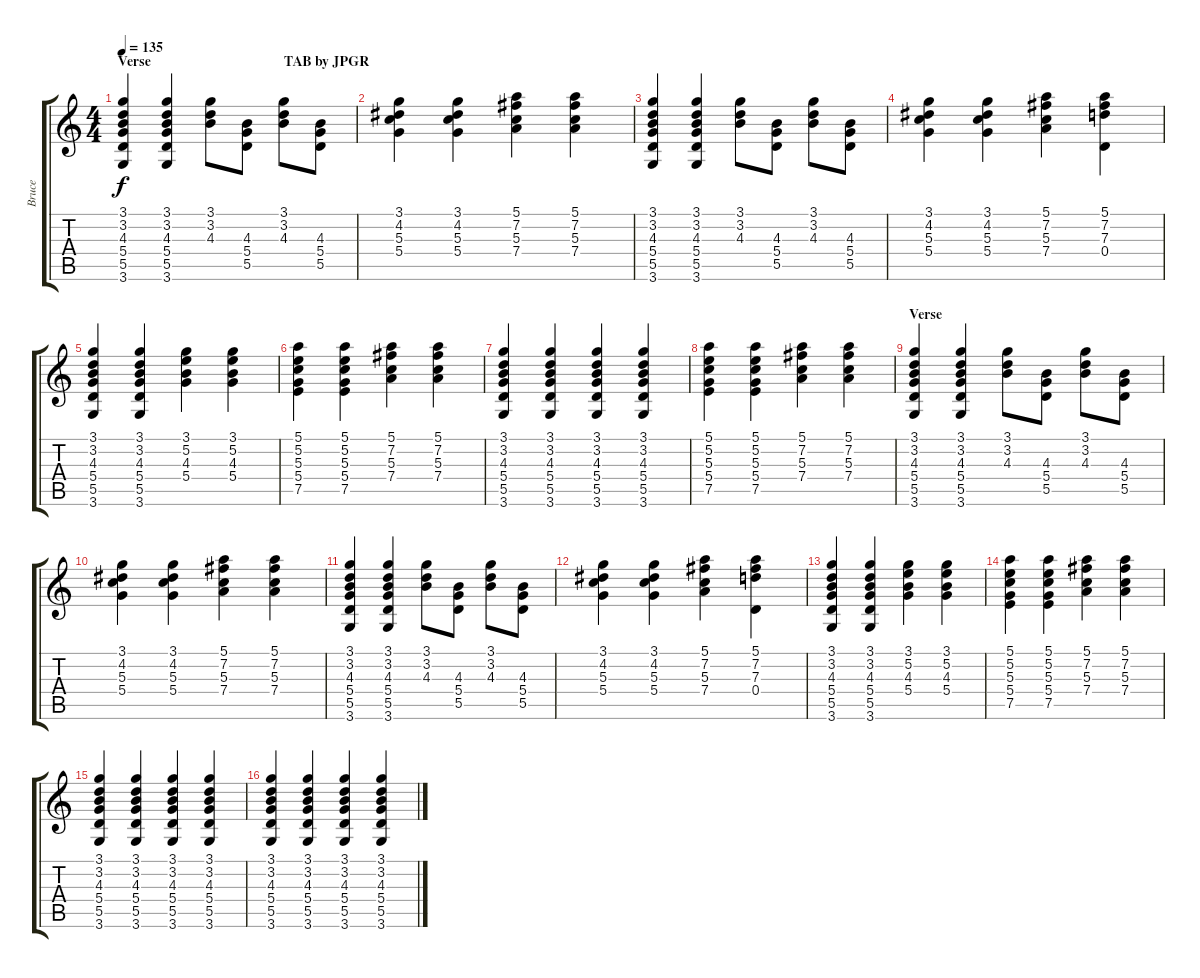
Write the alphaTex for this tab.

\track ("Bruce" "Bruce") {instrument electricguitarjazz}
\staff {score tabs}
\tuning (E4 B3 G3 D3 A2 E2) {hide}
\ts (4 4)
\section ("" "Verse                                      TAB by JPGR")
\tempo 135
\clef g2
\ks c
(3.1 3.2 4.3 5.4 5.5 3.6).4{dy f instrument electricguitarjazz} (3.1 3.2 4.3 5.4 5.5 3.6).4 (3.1 3.2 4.3).8 (4.3 5.4 5.5).8 (3.1 3.2 4.3).8 (4.3 5.4 5.5).8 |
(3.1 4.2 5.3 5.4).4 (3.1 4.2 5.3 5.4).4 (5.1 7.2 5.3 7.4).4 (5.1 7.2 5.3 7.4).4 |
(3.1 3.2 4.3 5.4 5.5 3.6).4 (3.1 3.2 4.3 5.4 5.5 3.6).4 (3.1 3.2 4.3).8 (4.3 5.4 5.5).8 (3.1 3.2 4.3).8 (4.3 5.4 5.5).8 |
(3.1 4.2 5.3 5.4).4 (3.1 4.2 5.3 5.4).4 (5.1 7.2 5.3 7.4).4 (5.1 7.2 7.3 0.4).4 |
(3.1 3.2 4.3 5.4 5.5 3.6).4 (3.1 3.2 4.3 5.4 5.5 3.6).4 (3.1 5.2 4.3 5.4).4 (3.1 5.2 4.3 5.4).4 |
(5.1 5.2 5.3 5.4 7.5).4 (5.1 5.2 5.3 5.4 7.5).4 (5.1 7.2 5.3 7.4).4 (5.1 7.2 5.3 7.4).4 |
(3.1 3.2 4.3 5.4 5.5 3.6).4 (3.1 3.2 4.3 5.4 5.5 3.6).4 (3.1 3.2 4.3 5.4 5.5 3.6).4 (3.1 3.2 4.3 5.4 5.5 3.6).4 |
(5.1 5.2 5.3 5.4 7.5).4 (5.1 5.2 5.3 5.4 7.5).4 (5.1 7.2 5.3 7.4).4 (5.1 7.2 5.3 7.4).4 |
\section ("" "Verse")
(3.1 3.2 4.3 5.4 5.5 3.6).4 (3.1 3.2 4.3 5.4 5.5 3.6).4 (3.1 3.2 4.3).8 (4.3 5.4 5.5).8 (3.1 3.2 4.3).8 (4.3 5.4 5.5).8 |
(3.1 4.2 5.3 5.4).4 (3.1 4.2 5.3 5.4).4 (5.1 7.2 5.3 7.4).4 (5.1 7.2 5.3 7.4).4 |
(3.1 3.2 4.3 5.4 5.5 3.6).4 (3.1 3.2 4.3 5.4 5.5 3.6).4 (3.1 3.2 4.3).8 (4.3 5.4 5.5).8 (3.1 3.2 4.3).8 (4.3 5.4 5.5).8 |
(3.1 4.2 5.3 5.4).4 (3.1 4.2 5.3 5.4).4 (5.1 7.2 5.3 7.4).4 (5.1 7.2 7.3 0.4).4 |
(3.1 3.2 4.3 5.4 5.5 3.6).4 (3.1 3.2 4.3 5.4 5.5 3.6).4 (3.1 5.2 4.3 5.4).4 (3.1 5.2 4.3 5.4).4 |
(5.1 5.2 5.3 5.4 7.5).4 (5.1 5.2 5.3 5.4 7.5).4 (5.1 7.2 5.3 7.4).4 (5.1 7.2 5.3 7.4).4 |
(3.1 3.2 4.3 5.4 5.5 3.6).4 (3.1 3.2 4.3 5.4 5.5 3.6).4 (3.1 3.2 4.3 5.4 5.5 3.6).4 (3.1 3.2 4.3 5.4 5.5 3.6).4 |
(3.1 3.2 4.3 5.4 5.5 3.6).4 (3.1 3.2 4.3 5.4 5.5 3.6).4 (3.1 3.2 4.3 5.4 5.5 3.6).4 (3.1 3.2 4.3 5.4 5.5 3.6).4
